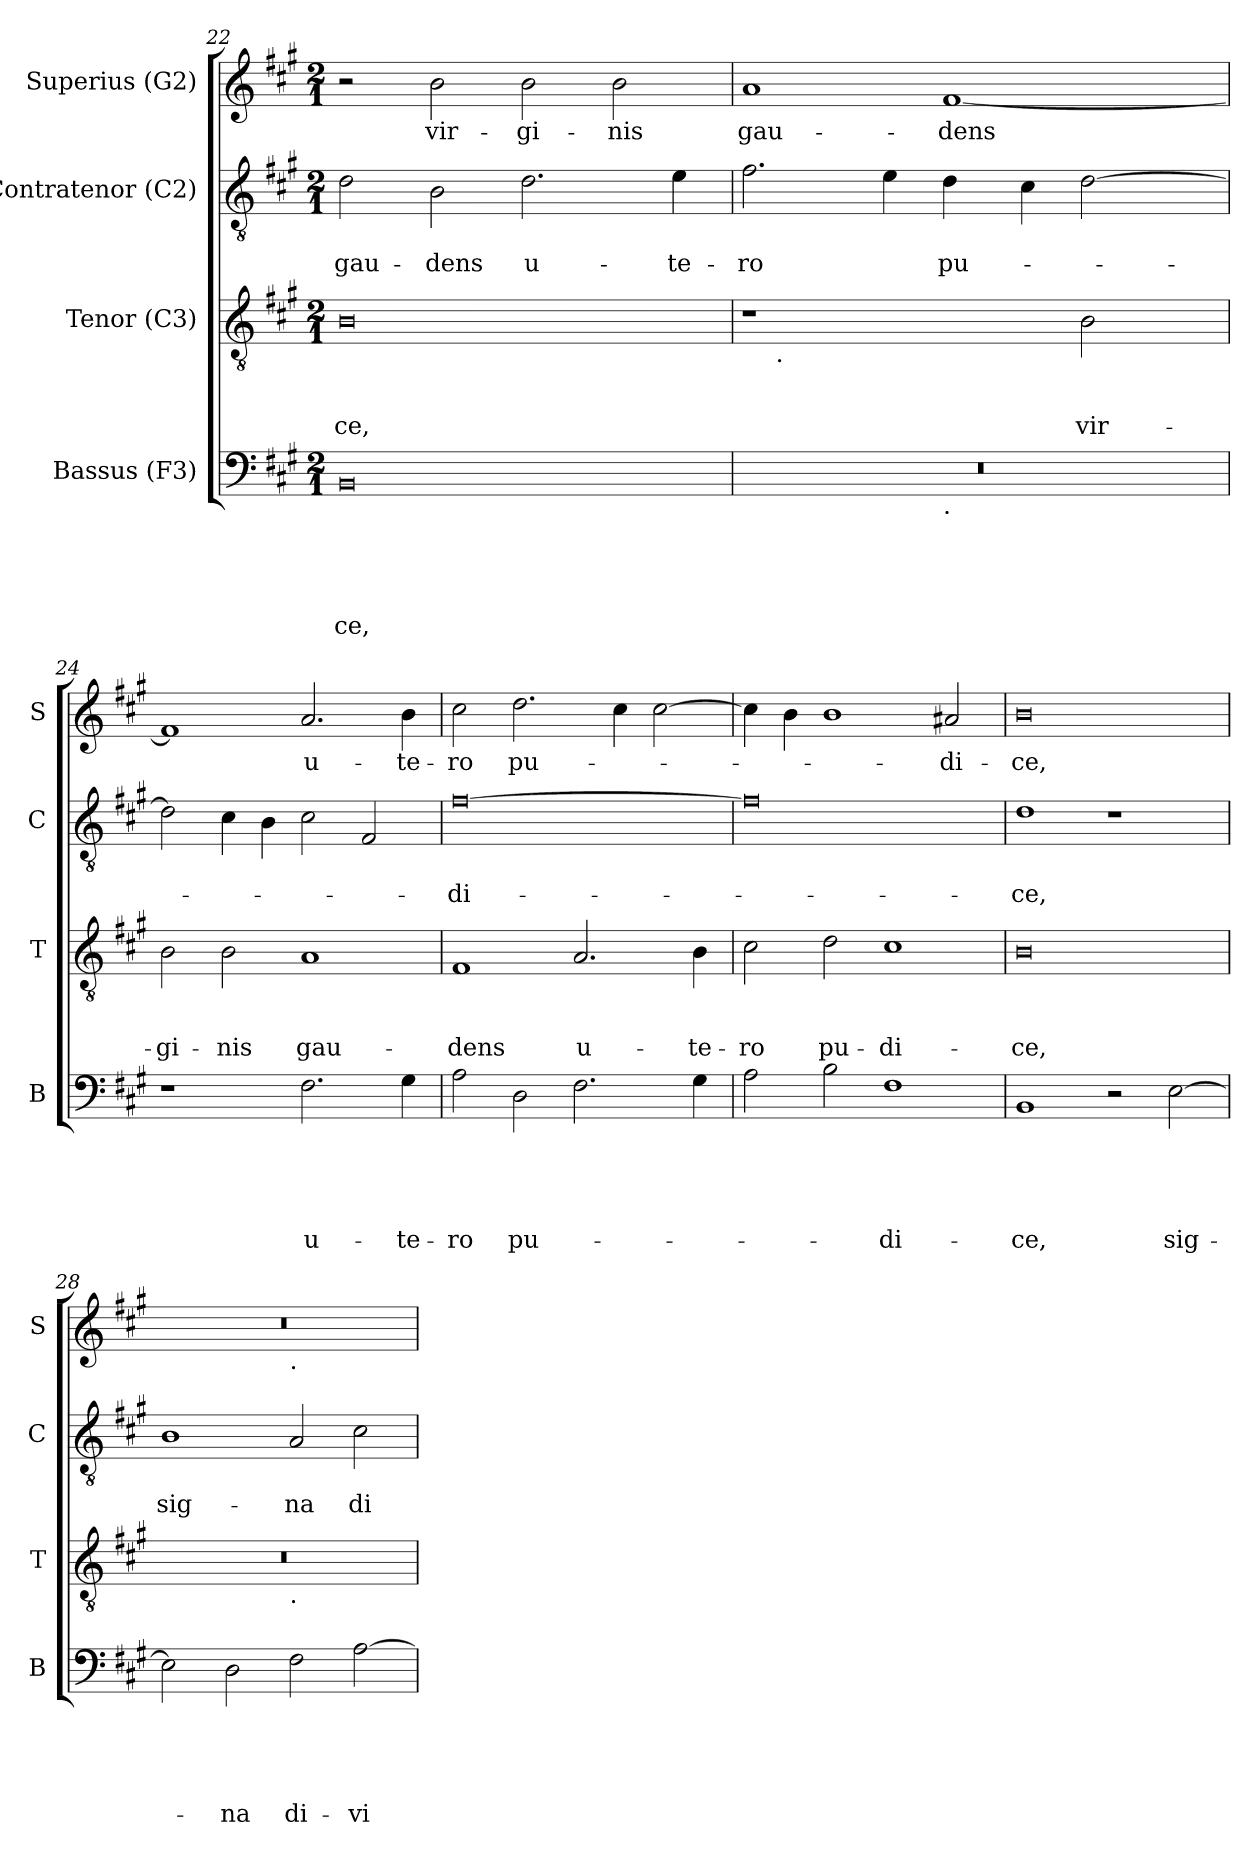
**kern	**text	**text	**text	**text	**text	**kern	**text	**text	**text	**kern	**text	**text	**kern	**text
*part4	*part4	*part4	*part4	*part4	*part4	*part3	*part3	*part3	*part3	*part2	*part2	*part2	*part1	*part1
*staff4	*staff4	*staff4	*staff4	*staff4	*staff4	*staff3	*staff3	*staff3	*staff3	*staff2	*staff2	*staff2	*staff1	*staff1
*I"Bassus (F3)	*	*	*	*	*	*I"Tenor (C3)	*	*	*	*I"Contratenor (C2)	*	*	*I"Superius (G2)	*
*I'B	*	*	*	*	*	*I'T	*	*	*	*I'C	*	*	*I'S	*
*clefF4	*	*	*	*	*	*clefGv2	*	*	*	*clefGv2	*	*	*clefG2	*
*k[f#c#g#]	*	*	*	*	*	*k[f#c#g#]	*	*	*	*k[f#c#g#]	*	*	*k[f#c#g#]	*
*A:	*	*	*	*	*	*A:	*	*	*	*A:	*	*	*A:	*
*M2/1	*	*	*	*	*	*M2/1	*	*	*	*M2/1	*	*	*M2/1	*
=22	=22	=22	=22	=22	=22	=22	=22	=22	=22	=22	=22	=22	=22	=22
!	!	!	!	!	!LO:LY:b	!	!	!	!LO:LY:b	!	!	!LO:LY:b	!	!
0BB	.	.	.	.	-ce,	0B	.	.	-ce,	2d\	.	gau-	2r	.
!	!	!	!	!	!	!	!	!	!	!	!	!LO:LY:b	!	!LO:LY:b
.	.	.	.	.	.	.	.	.	.	2B\	.	-dens	2b\	vir-
!	!	!	!	!	!	!	!	!	!	!	!	!LO:LY:b	!	!LO:LY:b
.	.	.	.	.	.	.	.	.	.	2.d\	.	u-	2b\	-gi-
!	!	!	!	!	!	!	!	!	!	!	!	!	!	!LO:LY:b
.	.	.	.	.	.	.	.	.	.	.	.	.	2b\	-nis
!	!	!	!	!	!	!	!	!	!	!	!	!LO:LY:b	!	!
.	.	.	.	.	.	.	.	.	.	4e\	.	-te-	.	.
!!LO:PB:g=z
=23	=23	=23	=23	=23	=23	=23	=23	=23	=23	=23	=23	=23	=23	=23
!	!	!	!	!	!	!	!	!	!	!	!	!LO:LY:b	!	!LO:LY:b
*^	*	*	*	*	*	*^	*	*	*	*	*	*	*	*
0r	1ryy	.	.	.	.	.	1r	16.ryy	.	.	.	2.f#\	.	-ro	1a	gau-
!	!	!	!	!	!	!	!	!LO:TX:b:t=.	!	!	!	!	!	!	!	!
.	.	.	.	.	.	.	.	1ryy	.	.	.	.	.	.	.	.
.	.	.	.	.	.	.	.	.	.	.	.	4e\	.	.	.	.
!	!LO:TX:b:t=.	!	!	!	!	!	!	!	!	!	!	!	!	!	!	!
!	!	!	!	!	!	!	!	!	!	!	!	!	!	!LO:LY:b	!	!LO:LY:b
.	1ryy	.	.	.	.	.	2ryy	.	.	.	.	4d\	.	pu-	[<1f#	-dens
.	.	.	.	.	.	.	.	2ryy	.	.	.	.	.	.	.	.
.	.	.	.	.	.	.	.	.	.	.	.	4c#\	.	.	.	.
!	!	!	!	!	!	!	!	!	!	!	!LO:LY:b	!	!	!	!	!
.	.	.	.	.	.	.	2B\	.	.	.	vir-	[>2d\	.	.	.	.
.	.	.	.	.	.	.	.	4ryy	.	.	.	.	.	.	.	.
.	.	.	.	.	.	.	.	8ryy	.	.	.	.	.	.	.	.
.	.	.	.	.	.	.	.	32ryy	.	.	.	.	.	.	.	.
=24	=24	=24	=24	=24	=24	=24	=24	=24	=24	=24	=24	=24	=24	=24	=24	=24
!	!	!	!	!	!	!	!	!	!	!	!LO:LY:b	!	!	!	!	!
*v	*v	*	*	*	*	*	*	*	*	*	*	*	*	*	*	*
*	*	*	*	*	*	*v	*v	*	*	*	*	*	*	*	*
1r	.	.	.	.	.	2B\	.	.	-gi-	2d\]	.	.	1f#]	.
!	!	!	!	!	!	!	!	!	!LO:LY:b	!	!	!	!	!
.	.	.	.	.	.	2B\	.	.	-nis	4c#\	.	.	.	.
.	.	.	.	.	.	.	.	.	.	4B\	.	.	.	.
!	!	!	!	!	!LO:LY:b	!	!	!	!LO:LY:b	!	!	!	!	!LO:LY:b
2.F#\	.	.	.	.	u-	1A	.	.	gau-	2c#\	.	.	2.a/	u-
.	.	.	.	.	.	.	.	.	.	2F#/	.	.	.	.
!	!	!	!	!	!LO:LY:b	!	!	!	!	!	!	!	!	!LO:LY:b
4G#\	.	.	.	.	-te-	.	.	.	.	.	.	.	4b\	-te-
=25	=25	=25	=25	=25	=25	=25	=25	=25	=25	=25	=25	=25	=25	=25
!	!	!	!	!	!LO:LY:b	!	!	!	!LO:LY:b	!	!	!LO:LY:b:rj	!	!LO:LY:b
2A\	.	.	.	.	-ro	1F#	.	.	-dens	[>0f#	.	-di-	2cc#\	-ro
!	!	!	!	!	!LO:LY:b	!	!	!	!	!	!	!	!	!LO:LY:b
2D\	.	.	.	.	pu-	.	.	.	.	.	.	.	2.dd\	pu-
!	!	!	!	!	!	!	!	!	!LO:LY:b	!	!	!	!	!
2.F#\	.	.	.	.	.	2.A/	.	.	u-	.	.	.	.	.
.	.	.	.	.	.	.	.	.	.	.	.	.	4cc#\	.
.	.	.	.	.	.	.	.	.	.	.	.	.	[>2cc#\	.
!	!	!	!	!	!	!	!	!	!LO:LY:b	!	!	!	!	!
4G#\	.	.	.	.	.	4B\	.	.	-te-	.	.	.	.	.
=26	=26	=26	=26	=26	=26	=26	=26	=26	=26	=26	=26	=26	=26	=26
!	!	!	!	!	!	!	!	!	!LO:LY:b	!	!	!	!	!
2A\	.	.	.	.	.	2c#\	.	.	-ro	0f#]	.	.	4cc#\]	.
.	.	.	.	.	.	.	.	.	.	.	.	.	4b\	.
!	!	!	!	!	!	!	!	!	!LO:LY:b	!	!	!	!	!
2B\	.	.	.	.	.	2d\	.	.	pu-	.	.	.	1b	.
!	!	!	!	!	!LO:LY:b	!	!	!	!LO:LY:b	!	!	!	!	!
1F#	.	.	.	.	-di-	1c#	.	.	-di-	.	.	.	.	.
!	!	!	!	!	!	!	!	!	!	!	!	!	!	!LO:LY:b
.	.	.	.	.	.	.	.	.	.	.	.	.	2a#/	-di-
=27	=27	=27	=27	=27	=27	=27	=27	=27	=27	=27	=27	=27	=27	=27
!	!	!	!	!	!LO:LY:b	!	!	!	!LO:LY:b	!	!	!LO:LY:b	!	!LO:LY:b
1BB	.	.	.	.	-ce,	0B	.	.	-ce,	1d	.	-ce,	0b	-ce,
2r	.	.	.	.	.	.	.	.	.	1r	.	.	.	.
!	!	!	!	!	!LO:LY:b	!	!	!	!	!	!	!	!	!
[<2E\	.	.	.	.	sig-	.	.	.	.	.	.	.	.	.
!!LO:LB:g=z
=28	=28	=28	=28	=28	=28	=28	=28	=28	=28	=28	=28	=28	=28	=28
!	!	!	!	!	!	!	!	!	!	!	!	!LO:LY:b	!	!
*	*	*	*	*	*	*^	*	*	*	*	*	*	*^	*
2E\]	.	.	.	.	.	0r	1ryy	.	.	.	1B	.	sig-	0r	1ryy	.
!	!	!	!	!	!LO:LY:b	!	!	!	!	!	!	!	!	!	!	!
2D\	.	.	.	.	-na	.	.	.	.	.	.	.	.	.	.	.
!	!	!	!	!	!	!	!	!	!	!	!	!	!	!	!LO:TX:b:t=.	!
!	!	!	!	!	!	!	!LO:TX:b:t=.	!	!	!	!	!	!	!	!	!
!	!	!	!	!	!LO:LY:b	!	!	!	!	!	!	!	!LO:LY:b	!	!	!
2F#\	.	.	.	.	di-	.	1ryy	.	.	.	2A/	.	-na	.	1ryy	.
!	!	!	!	!	!LO:LY:b	!	!	!	!	!	!	!	!LO:LY:b	!	!	!
[>2A\	.	.	.	.	-vi-	.	.	.	.	.	2c#\	.	di-	.	.	.
*	*	*	*	*	*	*v	*v	*	*	*	*	*	*	*v	*v	*
=	=	=	=	=	=	=	=	=	=	=	=	=	=	=
*-	*-	*-	*-	*-	*-	*-	*-	*-	*-	*-	*-	*-	*-	*-
